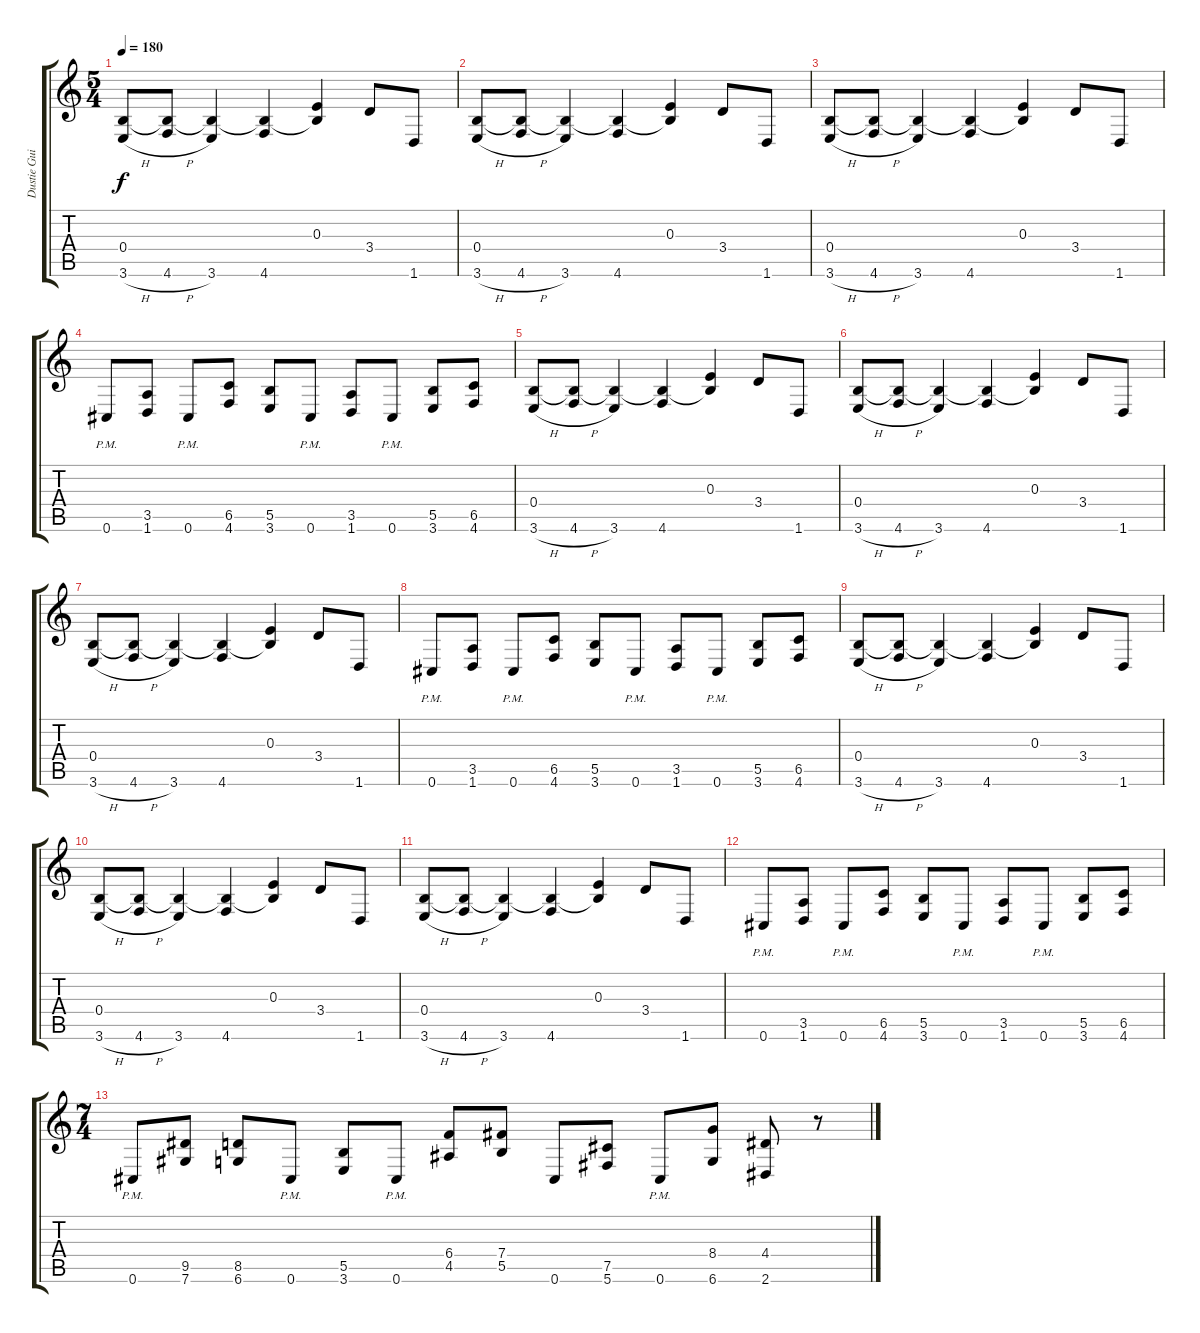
\track ("Dustie Guitar" "Dustie Gui") {instrument distortionguitar}
\staff {score tabs}
\tuning (Db4 Ab3 E3 B2 Gb2 Db2) {hide}
\ts (5 4)
\tempo 180
\clef g2
\ks c
(0.4 3.6{h}).8{dy f} (0.4{t} 4.6{h}).8 (0.4{t} 3.6).4 (0.4{t} 4.6).4 (0.3 0.4{t}).4 3.4.8 1.6.8 |
(0.4 3.6{h}).8 (0.4{t} 4.6{h}).8 (0.4{t} 3.6).4 (0.4{t} 4.6).4 (0.3 0.4{t}).4 3.4.8 1.6.8 |
(0.4 3.6{h}).8 (0.4{t} 4.6{h}).8 (0.4{t} 3.6).4 (0.4{t} 4.6).4 (0.3 0.4{t}).4 3.4.8 1.6.8 |
0.6{pm}.8 (3.5 1.6).8 0.6{pm}.8 (6.5 4.6).8 (5.5 3.6).8 0.6{pm}.8 (3.5 1.6).8 0.6{pm}.8 (5.5 3.6).8 (6.5 4.6).8 |
(0.4 3.6{h}).8 (0.4{t} 4.6{h}).8 (0.4{t} 3.6).4 (0.4{t} 4.6).4 (0.3 0.4{t}).4 3.4.8 1.6.8 |
(0.4 3.6{h}).8 (0.4{t} 4.6{h}).8 (0.4{t} 3.6).4 (0.4{t} 4.6).4 (0.3 0.4{t}).4 3.4.8 1.6.8 |
(0.4 3.6{h}).8 (0.4{t} 4.6{h}).8 (0.4{t} 3.6).4 (0.4{t} 4.6).4 (0.3 0.4{t}).4 3.4.8 1.6.8 |
0.6{pm}.8 (3.5 1.6).8 0.6{pm}.8 (6.5 4.6).8 (5.5 3.6).8 0.6{pm}.8 (3.5 1.6).8 0.6{pm}.8 (5.5 3.6).8 (6.5 4.6).8 |
(0.4 3.6{h}).8 (0.4{t} 4.6{h}).8 (0.4{t} 3.6).4 (0.4{t} 4.6).4 (0.3 0.4{t}).4 3.4.8 1.6.8 |
(0.4 3.6{h}).8 (0.4{t} 4.6{h}).8 (0.4{t} 3.6).4 (0.4{t} 4.6).4 (0.3 0.4{t}).4 3.4.8 1.6.8 |
(0.4 3.6{h}).8 (0.4{t} 4.6{h}).8 (0.4{t} 3.6).4 (0.4{t} 4.6).4 (0.3 0.4{t}).4 3.4.8 1.6.8 |
0.6{pm}.8 (3.5 1.6).8 0.6{pm}.8 (6.5 4.6).8 (5.5 3.6).8 0.6{pm}.8 (3.5 1.6).8 0.6{pm}.8 (5.5 3.6).8 (6.5 4.6).8 |
\ts (7 4)
0.6{pm}.8 (9.5 7.6).8 (8.5 6.6).8 0.6{pm}.8 (5.5 3.6).8 0.6{pm}.8 (6.4 4.5).8 (7.4 5.5).8 0.6.8 (7.5 5.6).8 0.6{pm}.8 (8.4 6.6).8 (4.4 2.6).8 r.8
